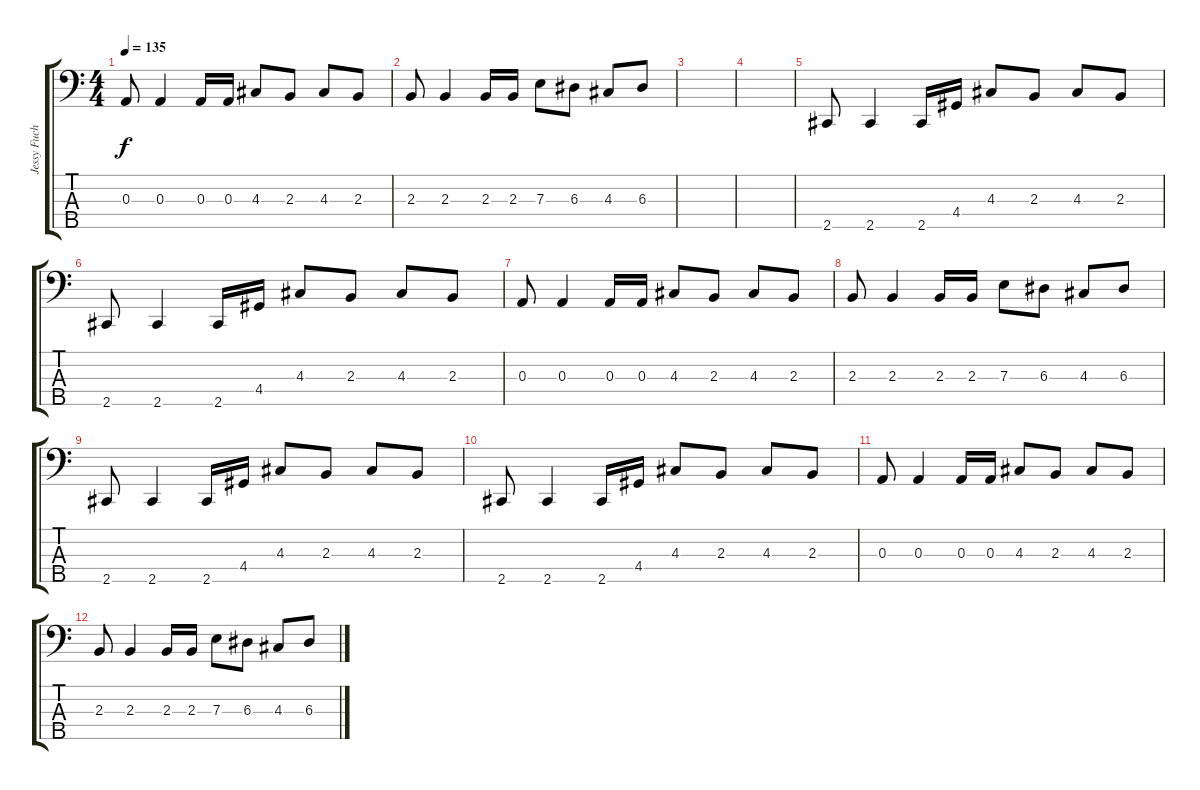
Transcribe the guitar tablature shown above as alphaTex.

\track ("Jessy Fuchs - Basse" "Jessy Fuch") {instrument electricbassfinger}
\staff {score tabs}
\tuning (G2 D2 A1 E1 B0) {hide}
\ts (4 4)
\tempo 135
\clef f4
\ks c
0.3.8{dy f} 0.3.4 0.3.16 0.3.16 4.3.8 2.3.8 4.3.8 2.3.8 |
2.3.8 2.3.4 2.3.16 2.3.16 7.3.8 6.3.8 4.3.8 6.3.8 |
|
|
2.5.8 2.5.4 2.5.16 4.4.16 4.3.8 2.3.8 4.3.8 2.3.8 |
2.5.8 2.5.4 2.5.16 4.4.16 4.3.8 2.3.8 4.3.8 2.3.8 |
0.3.8 0.3.4 0.3.16 0.3.16 4.3.8 2.3.8 4.3.8 2.3.8 |
2.3.8 2.3.4 2.3.16 2.3.16 7.3.8 6.3.8 4.3.8 6.3.8 |
2.5.8 2.5.4 2.5.16 4.4.16 4.3.8 2.3.8 4.3.8 2.3.8 |
2.5.8 2.5.4 2.5.16 4.4.16 4.3.8 2.3.8 4.3.8 2.3.8 |
0.3.8 0.3.4 0.3.16 0.3.16 4.3.8 2.3.8 4.3.8 2.3.8 |
2.3.8 2.3.4 2.3.16 2.3.16 7.3.8 6.3.8 4.3.8 6.3.8
